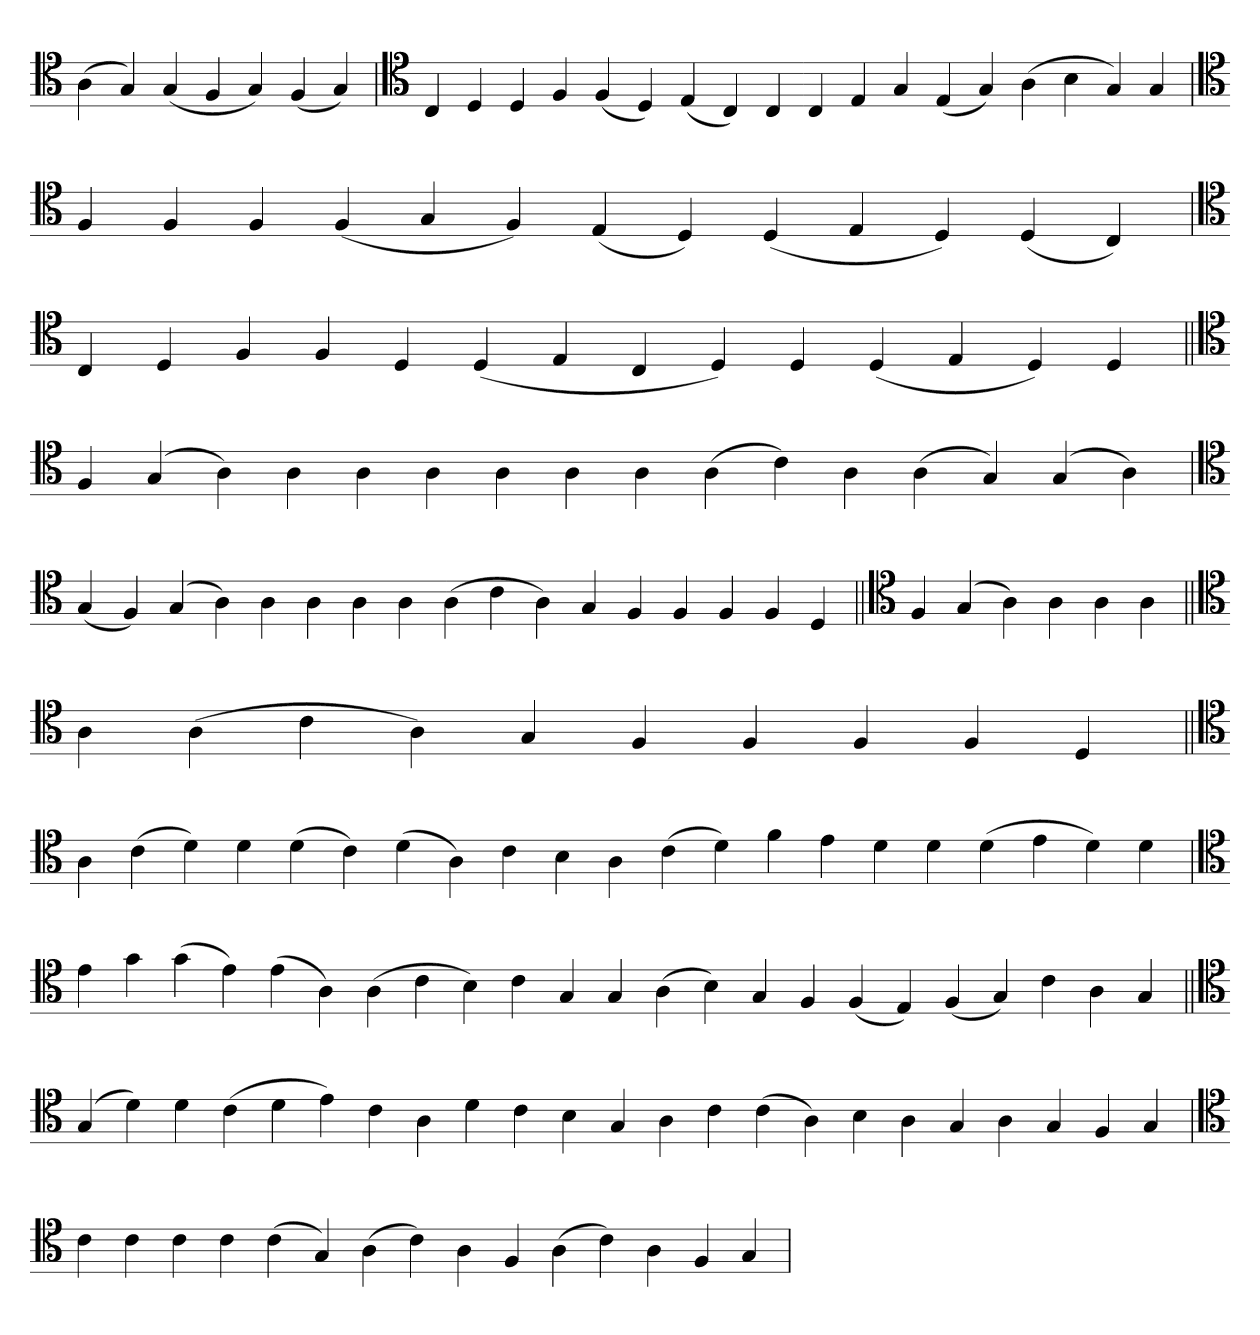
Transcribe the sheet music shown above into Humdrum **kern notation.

**kern
*part1
*staff1
*clefC4
=
(4A
4G)
(4G
4F
4G)
(4F
4G)
=
*clefC4
4C
4D
4D
4F
(4F
4D)
(4E
4C)
4C
4C
4E
4G
(4E
4G)
(4A
4B
4G)
4G
=`
*clefC4
4F
4F
4F
(4F
4G
4F)
(4E
4D)
(4D
4E
4D)
(4D
4C)
=`
*clefC4
4C
4D
4F
4F
4D
(4D
4E
4C
4D)
4D
(4D
4E
4D)
4D
=||
*clefC4
4F
(4G
4A)
4A
4A
4A
4A
4A
4A
(4A
4c)
4A
(4A
4G)
(4G
4A)
=
*clefC4
(4G
4F)
(4G
4A)
4A
4A
4A
4A
(4A
4c
4A)
4G
4F
4F
4F
4F
4D
=||
*clefC4
4F
(4G
4A)
4A
4A
4A
=||
*clefC4
4A
(4A
4c
4A)
4G
4F
4F
4F
4F
4D
=||
*clefC4
4A
(4c
4d)
4d
(4d
4c)
(4d
4A)
4c
4B
4A
(4c
4d)
4f
4e
4d
4d
(4d
4e
4d)
4d
='
*clefC4
4e
4g
(4g
4e)
(4e
4A)
(4A
4c
4B)
4c
4G
4G
(4A
4B)
4G
4F
(4F
4E)
(4F
4G)
4c
4A
4G
=||
*clefC4
(4G
4d)
4d
(4c
4d
4e)
4c
4A
4d
4c
4B
4G
4A
4c
(4c
4A)
4B
4A
4G
4A
4G
4F
4G
=`
*clefC4
4c
4c
4c
4c
(4c
4G)
(4A
4c)
4A
4F
(4A
4c)
4A
4F
4G
=`
*-
